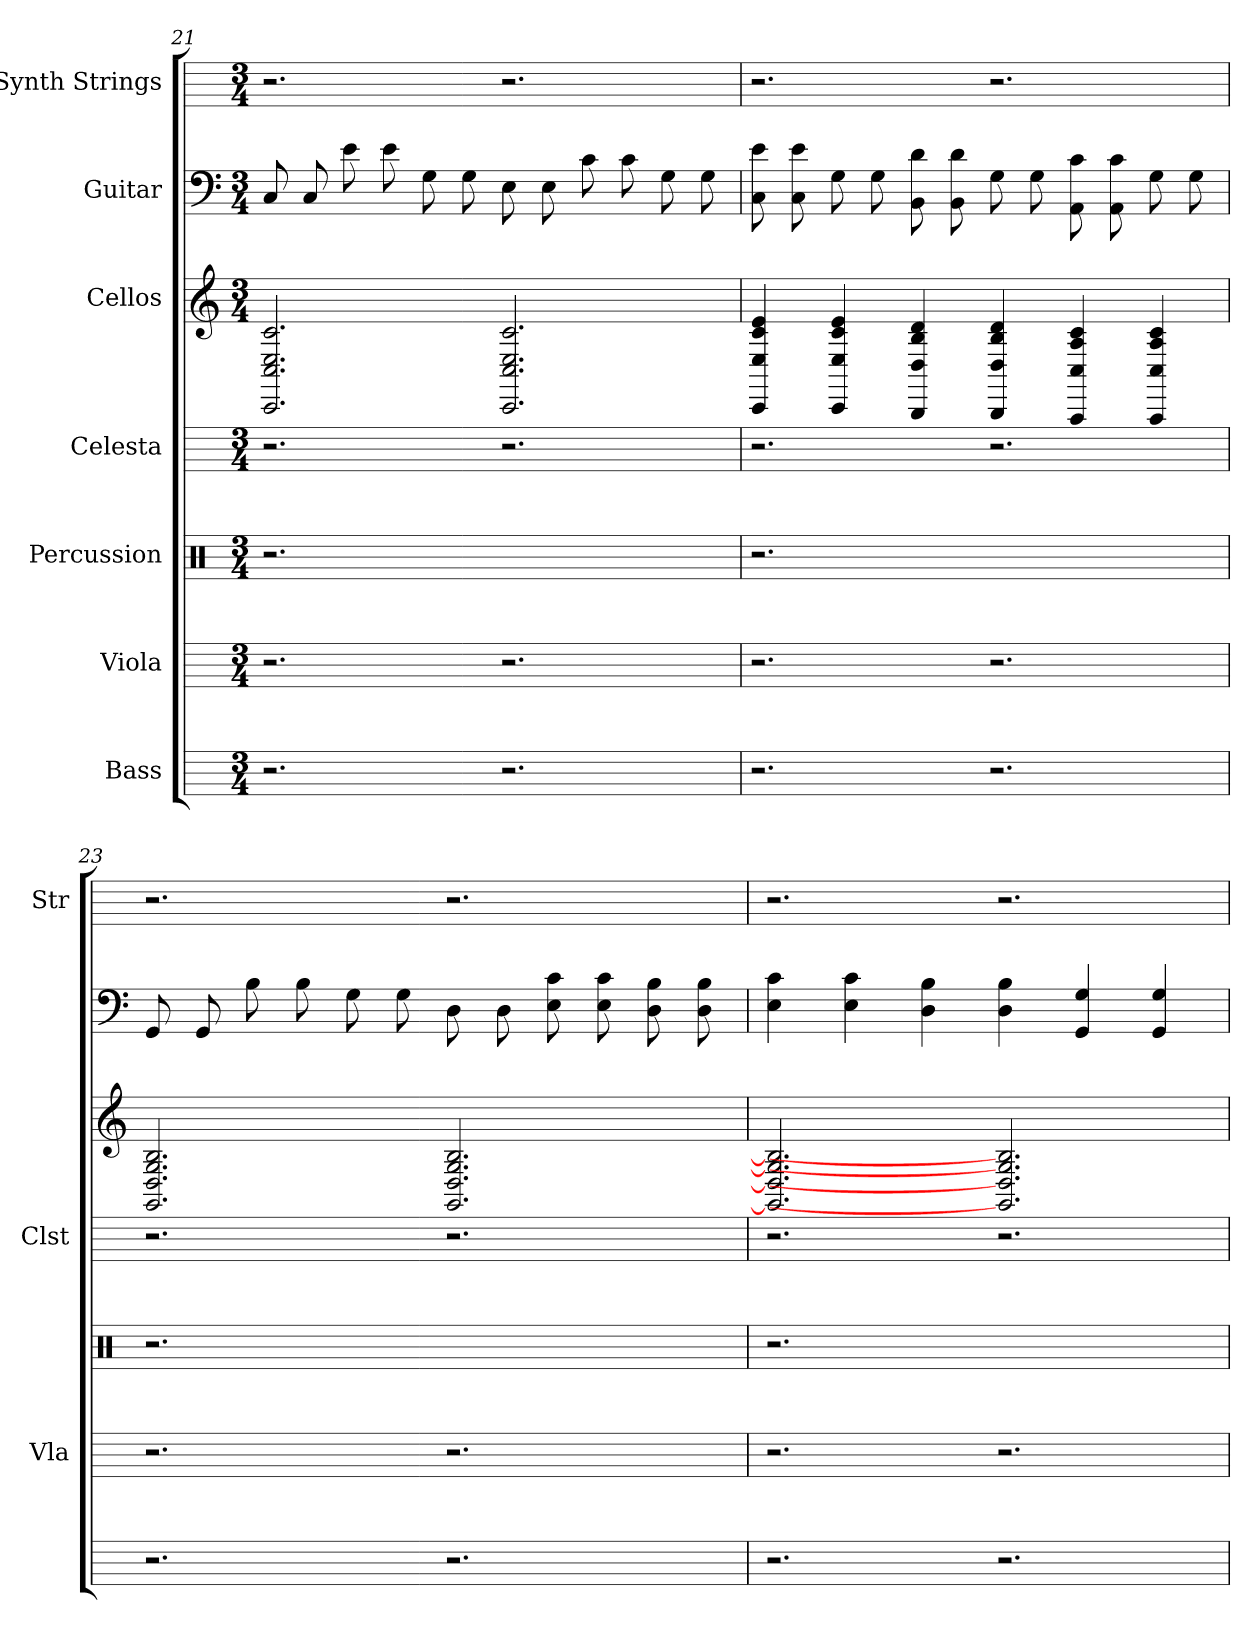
**kern	**kern	**kern	**kern	**kern	**kern	**kern
*part7	*part6	*part5	*part4	*part3	*part2	*part1
*staff7	*staff6	*staff5	*staff4	*staff3	*staff2	*staff1
*I"Bass	*I"Viola	*I"Percussion	*I"Celesta	*I"Cellos	*I"Guitar	*I"Synth Strings
*	*I'Vla	*	*I'Clst	*	*	*I'Str
*	*	*clefX	*	*	*	*
*k[]	*k[]	*k[]	*k[]	*k[]	*k[]	*k[]
*M3/4	*M3/4	*M3/4	*M3/4	*M3/4	*M3/4	*M3/4
=21	=21	=21	=21	=21	=21	=21
2.r	2.r	2.r	2.r	2.c 2.E 2.C 2.CC	8C	2.r
.	.	.	.	.	8C	.
.	.	.	.	.	8e	.
.	.	.	.	.	8e	.
.	.	.	.	.	8G	.
.	.	.	.	.	8G	.
2.r	2.r	2.ryy	2.r	2.c 2.E 2.C 2.CC	8E	2.r
.	.	.	.	.	8E	.
.	.	.	.	.	8c	.
.	.	.	.	.	8c	.
.	.	.	.	.	8G	.
.	.	.	.	.	8G	.
=22	=22	=22	=22	=22	=22	=22
2.r	2.r	2.r	2.r	4e 4c 4E 4CC	8e 8C	2.r
.	.	.	.	.	8e 8C	.
.	.	.	.	4e 4c 4E 4CC	8G	.
.	.	.	.	.	8G	.
.	.	.	.	4d 4B 4D 4BBB	8d 8BB	.
.	.	.	.	.	8d 8BB	.
2.r	2.r	2.ryy	2.r	4d 4B 4D 4BBB	8G	2.r
.	.	.	.	.	8G	.
.	.	.	.	4c 4A 4C 4AAA	8c 8AA	.
.	.	.	.	.	8c 8AA	.
.	.	.	.	4c 4A 4C 4AAA	8G	.
.	.	.	.	.	8G	.
=23	=23	=23	=23	=23	=23	=23
2.r	2.r	2.r	2.r	2.B 2.D 2.G 2.GG	8GG	2.r
.	.	.	.	.	8GG	.
.	.	.	.	.	8B	.
.	.	.	.	.	8B	.
.	.	.	.	.	8G	.
.	.	.	.	.	8G	.
2.r	2.r	2.ryy	2.r	2.B 2.D 2.G 2.GG	8D	2.r
.	.	.	.	.	8D	.
.	.	.	.	.	8c 8E	.
.	.	.	.	.	8c 8E	.
.	.	.	.	.	8B 8D	.
.	.	.	.	.	8B 8D	.
=24	=24	=24	=24	=24	=24	=24
2.r	2.r	2.r	2.r	2.B] 2.D] 2.G] 2.GG]	4c 4E	2.r
.	.	.	.	.	4c 4E	.
.	.	.	.	.	4B 4D	.
2.r	2.r	2.ryy	2.r	2.B] 2.D] 2.G] 2.GG]	4B 4D	2.r
.	.	.	.	.	4G 4GG	.
.	.	.	.	.	4G 4GG	.
=	=	=	=	=	=	=
*-	*-	*-	*-	*-	*-	*-
